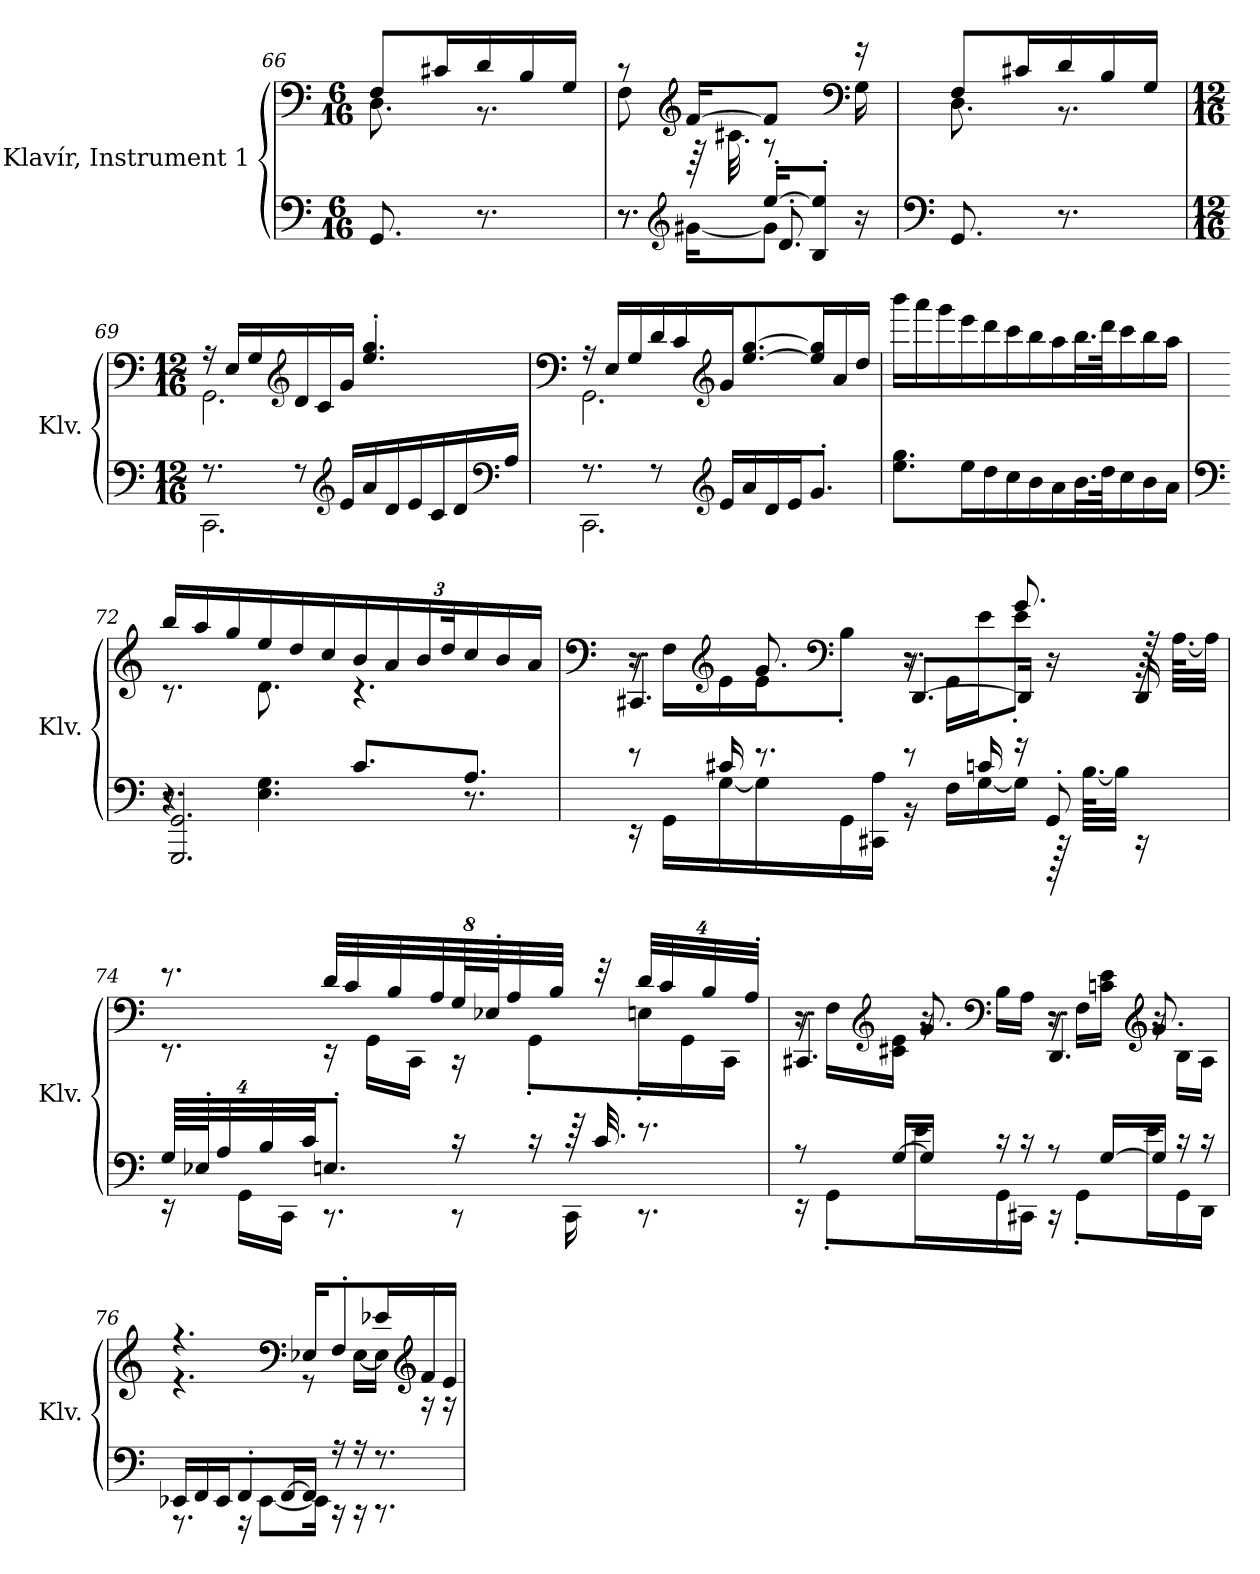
**kern	**kern
*part1	*part1
*staff2	*staff1
*I"Klavír, Instrument  1	*
*I'Klv.	*
*clefF4	*clefF4
*k[]	*k[]
*M6/16	*M6/16
*MM150	*MM150
=66	=66
*	*^
8.GG/	8F/L	8.D\
.	16c#X/L	.
8.r	16d/	8.r
.	16B/	.
.	16G/JJ	.
=67	=67	=67
*^	*	*
*	*^	*	*
8.r	8r	8.r	8r	8F\
*clefG2	*	*	*clefG2	*
.	[16g#X\KL	.	[16f/KL	64r
.	.	.	.	32.c#X\
[16ee'/KL	8g#\J]	8.d'/	8f/J]	8r
8B/' 8ee/]'J	.	.	.	.
*	*	*	*clefF4	*
.	16r	.	16r	16G\
*v	*v	*v	*	*
!!LO:LB:g=z	!!
=68	=68	=68
*clefF4	*	*
8.GG/	8F/L	8.D\
.	16c#X/L	.
8.r	16d/	8.r
.	16B/	.
.	16G/JJ	.
=69	=69	=69
*M12/16	*M12/16	*
*^	*	*
8.r	2.CC\	16r	2.GG\
.	.	16E/LL	.
.	.	16G/	.
*	*	*clefG2	*
8r	.	16d/	.
.	.	16c/	.
*clefG2	*	*	*
*	*	*MM90	*
16e/LL	.	16g/JJ	.
*	*	*MM120	*
16a/	.	4.ee/' 4.gg/'	.
16d/	.	.	.
16e/	.	.	.
16c/	.	.	.
16d/	.	.	.
*clefF4	*	*	*
16A/JJ	.	.	.
=70	=70	=70	=70
*	*	*clefF4	*
8.r	2.CC\	16r	2.GG\
.	.	16E/LL	.
.	.	16G/	.
8r	.	16d/	.
.	.	16c/	.
*clefG2	*	*clefG2	*
*	*	*MM120	*
16e/LL	.	16g/J	.
16a/	.	[8.ee/ [8.gg/	.
16d/	.	.	.
16e/J	.	.	.
*	*	*MM130	*
8.g'/J	.	16ee/] 16gg/]L	.
.	.	16a/	.
*	*	*MM110	*
.	.	16dd/JJ	.
*v	*v	*	*
*	*v	*v
!!LO:LB:g=z
=71	=71
*	*MM80
8.ee\ 8.gg\L	16bbb\LL
*	*MM110
.	16aaa\
*	*MM140
.	16ggg\
16ee\L	16eee\
16dd\	16ddd\
*	*MM150
16cc\	16ccc\
16b\	16bb\
16a\	16aa\
*	*MM140
32.b\L	32.bb\L
64dd\JK	64ddd\JK
*	*MM130
16cc\	16ccc\
16b\	16bb\
*	*MM80
16a\JJ	16aa\JJ
=72	=72
*clefF4	*
*	*MM100
*^	*^
*	*^	*	*
4.r	8.r	2.GGG/ 2.GG/	16bb/LL	8.r
*	*	*	*MM140	*
.	.	.	16aa/	.
.	.	.	16gg/	.
.	4.E\ 4.G\	.	16ee/	8.d\
.	.	.	16dd/	.
.	.	.	16cc/	.
*	*	*	*MM130	*
8.c/L	.	.	16b/	4.r
.	.	.	16a/	.
*	*	*	*Xbrackettup	*
.	.	.	24b/	.
.	.	.	48dd/K	.
*	*	*	*MM100	*
8.A/J	8.r	.	16cc/	.
.	.	.	16b/	.
*	*	*	*MM80	*
.	.	.	16a/JJ	.
*v	*v	*v	*	*
*	*v	*v
!!LO:LB:g=z
=73	=73
*	*clefF4
*^	*^
*	*	*	*^
8r	16r	8.r	16r	4.CC#X'/
*	*	*MM100	*	*
.	16GG\LL	.	16F\LL	.
*	*	*clefG2	*	*
*	*	*MM90	*	*
16c#X/	[16G\	.	16e\	.
8.r	16G\]	8.g/	16e\J	.
*	*	*clefF4	*	*
*	*	*MM100	*	*
.	16GG\	.	8B'\J	.
.	16CC#X\ 16A\JJ	.	.	.
*	*	*MM80	*	*
8r	16r	8.r	16r	[8.DD/L
*	*	*MM100	*	*
.	16F\LL	.	16GG\LL	.
*	*	*MM80	*	*
16cn/	[16G\	.	16e\J	.
16r	16G\JJ]	8.g/	8e'\J	16DD/Jk]
*	*	*MM100	*	*
8GG'/	128r	.	.	16r
.	[64.B\KLLL	.	.	.
.	32B\JJJ]	.	.	.
*	*	*MM60	*	*
.	16r	.	128r	16DD/
.	.	.	[64.A\KLLL	.
.	.	.	32A\JJJ]	.
*	*	*v	*v	*v
!!LO:LB:g=z
=74	=74	=74
*Xbrackettup	*	*
*	*	*MM90
*	*	*^
128%3G/LLL	16r	8.r	8.r
128%3E-X'/J	.	.	.
64%3A/	.	.	.
.	16GG\LL	.	.
64%3B/	.	.	.
.	16CC\JJ	.	.
64%3c/J	.	.	.
8.En'/J	8.r	64%3d/LL	16r
.	.	64%3c/	.
.	.	.	16GG\LL
.	.	64%3B/	.
.	.	.	16CC\JJ
.	.	64%3A/	.
*	*	*brackettup	*
16r	8r	128%3G/L	16r
.	.	128%3E-X'/J	.
.	.	64%3A/	.
16r	.	.	8GG'\L
.	.	64%3B/JJ	.
64r	16CC\	.	.
32.c/	.	64%3r	.
*	*	*Xbrackettup	*
*	*	*MM100	*
8.r	8.r	64%3d/LL	16En'\L
.	.	64%3c/	.
.	.	.	16GG\
.	.	64%3B/	.
.	.	.	16CC\JJ
*	*	*MM60	*
.	.	64%3A'/JJ	.
*	*	*v	*v
!!LO:LB:g=z
=75	=75	=75
*	*	*MM100
*	*	*^
*	*	*	*^
8r	16r	8.r	16r	4.CC#X'/
.	8GG'\L	.	16F\LL	.
*	*	*clefG2	*	*
*	*	*MM80	*	*
[16G/LL	.	.	16c#X\ 16e\JJ	.
16G/JJ]	16e\L	8.g/	16r	.
*	*	*clefF4	*	*
*	*	*MM100	*	*
16r	16GG\	.	16B\LL	.
16r	16CC#X\JJ	.	16A\JJ	.
*	*	*MM70	*	*
8r	16r	8.r	16r	4.DD'/
.	8GG'\L	.	16F\LL	.
[16G/LL	.	.	16cn\ 16e\JJ	.
*	*	*clefG2	*	*
*	*	*MM80	*	*
16G/JJ]	16e\L	8.g/	16r	.
*	*	*MM70	*	*
16r	16GG\	.	16B\LL	.
*	*	*MM40	*	*
16r	16DD\JJ	.	16A\JJ	.
*	*	*v	*v	*v
=76	=76	=76
*	*	*MM70
*	*	*^
16EE-X/LL	8.r	4.r	4.r
16FF/	.	.	.
16EE-/J	.	.	.
8FF'/	16r	.	.
.	[8EE-\L	.	.
[16FF/L	.	.	.
*	*	*clefF4	*
*	*	*MM140	*
16FF/JJ]	16EE-\Jk]	16E-X/KL	8r
16r	16r	8F'/	.
16r	16r	.	[16E-\LL
*	*	*MM130	*
8.r	8.r	16e-X/L	16E-\JJ]
*	*	*clefG2	*
.	.	16f/	16r
*	*	*MM125	*
.	.	16e-/JJ	16r
*v	*v	*	*
*	*v	*v
=	=
*-	*-
